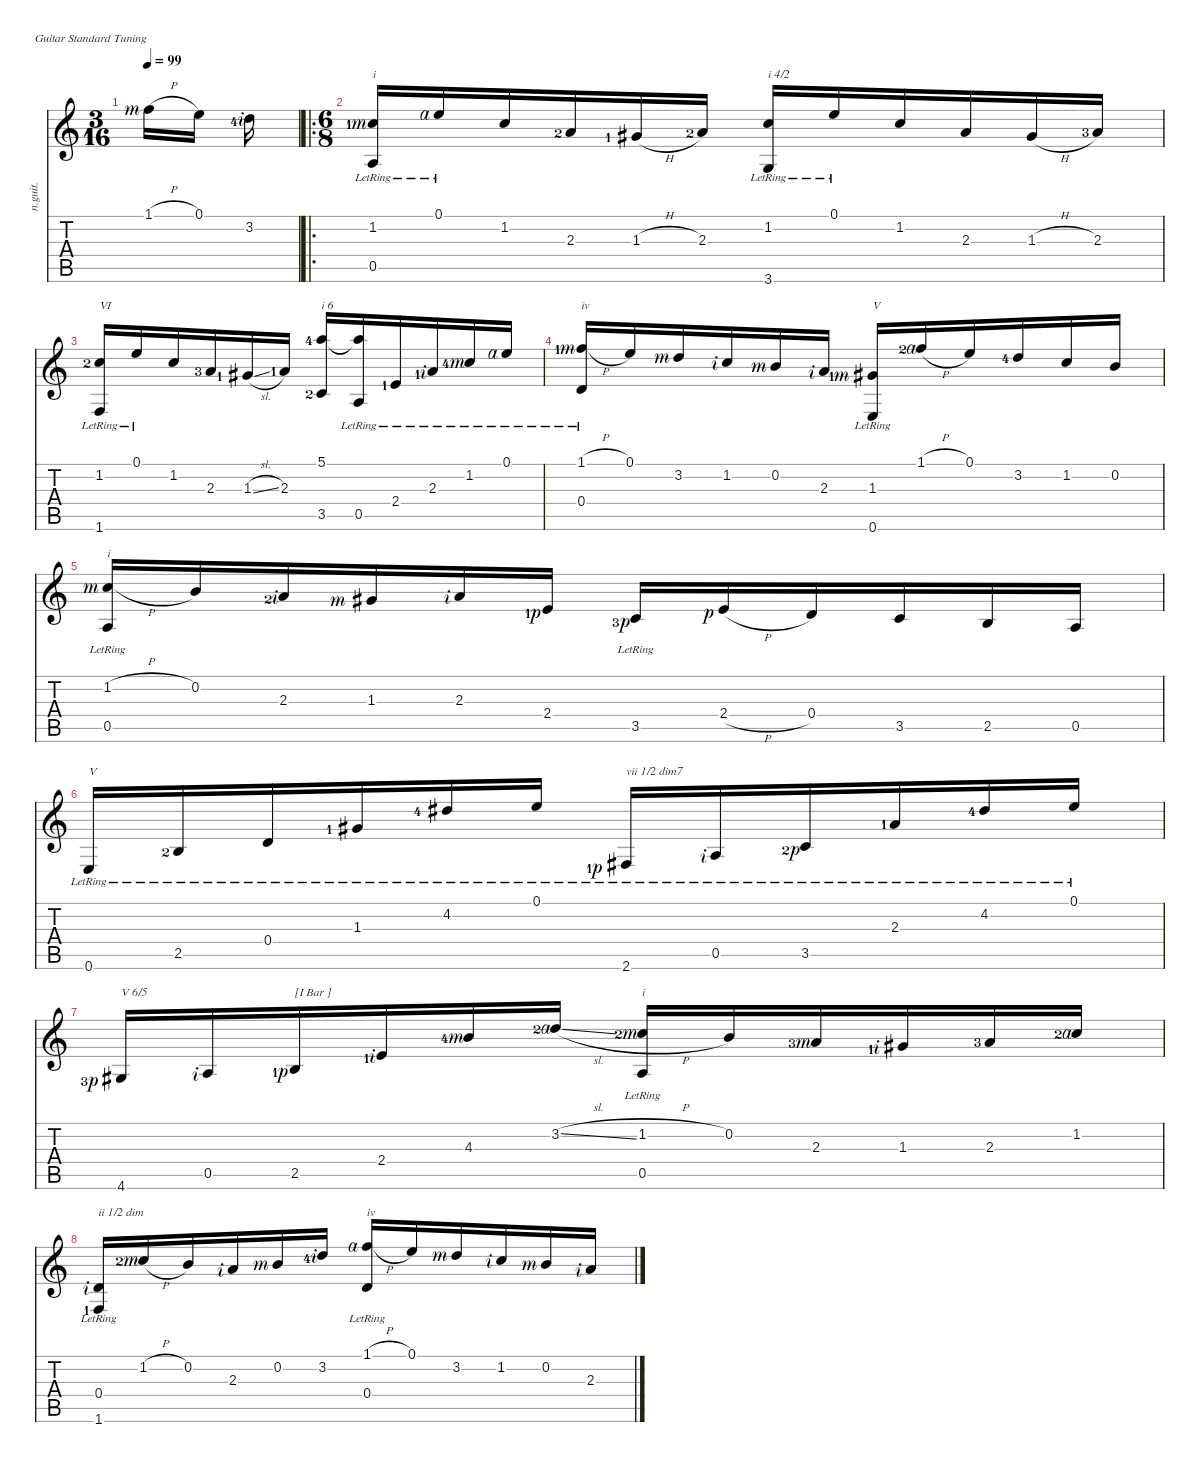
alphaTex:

\defaultSystemsLayout 4
\hideDynamics
\bracketExtendMode nobrackets
\track ("Nylon Guitar" "n.guit.") {instrument acousticguitarnylon}
\staff {score tabs}
\tuning (E4 B3 G3 D3 A2 E2)
\ts (3 16)
\beaming (8 1)
\tempo 99
\clef g2
\ks c
1.1{h rf 3}.16{dy mf instrument acousticguitarnylon beam Down} 0.1.16{beam Down} 3.2{lf 5 rf 2}.16{beam Down} |
\ro
\ts (6 8)
\beaming (8 3 3)
(1.2{lf 2 rf 3} 0.5{lr}).16{txt "i" beam Up} 0.1{lr rf 4}.16{beam Up} 1.2.16{beam Up} 2.3{lf 3}.16{beam Up} 1.3{h lf 2 acc #}.16{beam Up} 2.3{lf 3}.16{beam Up} (1.2 3.6{lr}).16{txt "i 4/2" beam Up} 0.1{lr}.16{beam Up} 1.2.16{beam Up} 2.3.16{beam Up} 1.3{h acc #}.16{beam Up} 2.3{lf 4}.16{beam Up} |
(1.2{lf 3} 1.6{lr}).16{txt "VI" beam Up} 0.1{lr}.16{beam Up} 1.2.16{beam Up} 2.3{lf 4}.16{beam Up} 1.3{sl lf 2 acc #}.16{beam Up} 2.3{lf 2}.16{beam Up} (5.1{lf 5} 3.5{lf 3}).16{txt "i 6" beam Up} (0.5{lr} 5.1{t}).16{beam Up} 2.4{lr lf 2}.16{beam Up} 2.3{lr lf 2 rf 2}.16{beam Up} 1.2{lr lf 5 rf 3}.16{beam Up} 0.1{lr rf 4}.16{beam Up} |
(1.1{h lf 2 rf 3} 0.4{lr}).16{txt "iv" beam Up} 0.1.16{beam Up} 3.2{rf 3}.16{beam Up} 1.2{rf 2}.16{beam Up} 0.2{rf 3}.16{beam Up} 2.3{rf 2}.16{beam Up} (1.3{lf 2 rf 3 acc #} 0.6{lr}).16{txt "V" beam Up} 1.1{h lf 3 rf 4}.16{beam Up} 0.1.16{beam Up} 3.2{lf 5}.16{beam Up} 1.2.16{beam Up} 0.2.16{beam Up} |
(1.2{h rf 3} 0.5{lr}).16{txt "i" beam Up} 0.2.16{beam Up} 2.3{lf 3 rf 2}.16{beam Up} 1.3{rf 3 acc #}.16{beam Up} 2.3{rf 2}.16{beam Up} 2.4{lf 2 rf 1}.16{beam Up} 3.5{lr lf 4 rf 1}.16{beam Up} 2.4{h rf 1}.16{beam Up} 0.4.16{beam Up} 3.5.16{beam Up} 2.5.16{beam Up} 0.5.16{beam Up} |
0.6{lr}.16{txt "V" beam Up} 2.5{lr lf 3}.16{beam Up} 0.4{lr}.16{beam Up} 1.3{lr lf 2 acc #}.16{beam Up} 4.2{lr lf 5 acc #}.16{beam Up} 0.1{lr}.16{beam Up} 2.6{lr lf 2 rf 1 acc #}.16{txt "vii 1/2 dim7" beam Up} 0.5{lr rf 2}.16{beam Up} 3.5{lr lf 3 rf 1}.16{beam Up} 2.3{lr lf 2}.16{beam Up} 4.2{lr lf 5 acc #}.16{beam Up} 0.1{lr}.16{beam Up} |
4.6{lf 4 rf 1 acc #}.16{txt "V 6/5" beam Up} 0.5{rf 2}.16{beam Up} 2.5{lf 2 rf 1}.16{txt "[I Bar ]" beam Up} 2.4{lf 2 rf 2}.16{beam Up} 4.3{lf 5 rf 3}.16{beam Up} 3.2{sl lf 3 rf 4}.16{beam Up} (1.2{h lf 3 rf 3} 0.5{lr}).16{txt "i" beam Up} 0.2.16{beam Up} 2.3{lf 4 rf 3}.16{beam Up} 1.3{lf 2 rf 2 acc #}.16{beam Up} 2.3{lf 4}.16{beam Up} 1.2{lf 3 rf 4}.16{beam Up} |
(0.4{lr rf 2} 1.6{lr lf 2}).16{txt "ii 1/2 dim" beam Up} 1.2{h lf 3 rf 3}.16{beam Up} 0.2.16{beam Up} 2.3{rf 2}.16{beam Up} 0.2{rf 3}.16{beam Up} 3.2{lf 5 rf 2}.16{beam Up} (1.1{h rf 4} 0.4{lr}).16{txt "iv" beam Up} 0.1.16{beam Up} 3.2{rf 3}.16{beam Up} 1.2{rf 2}.16{beam Up} 0.2{rf 3}.16{beam Up} 2.3{rf 2}.16{beam Up}
